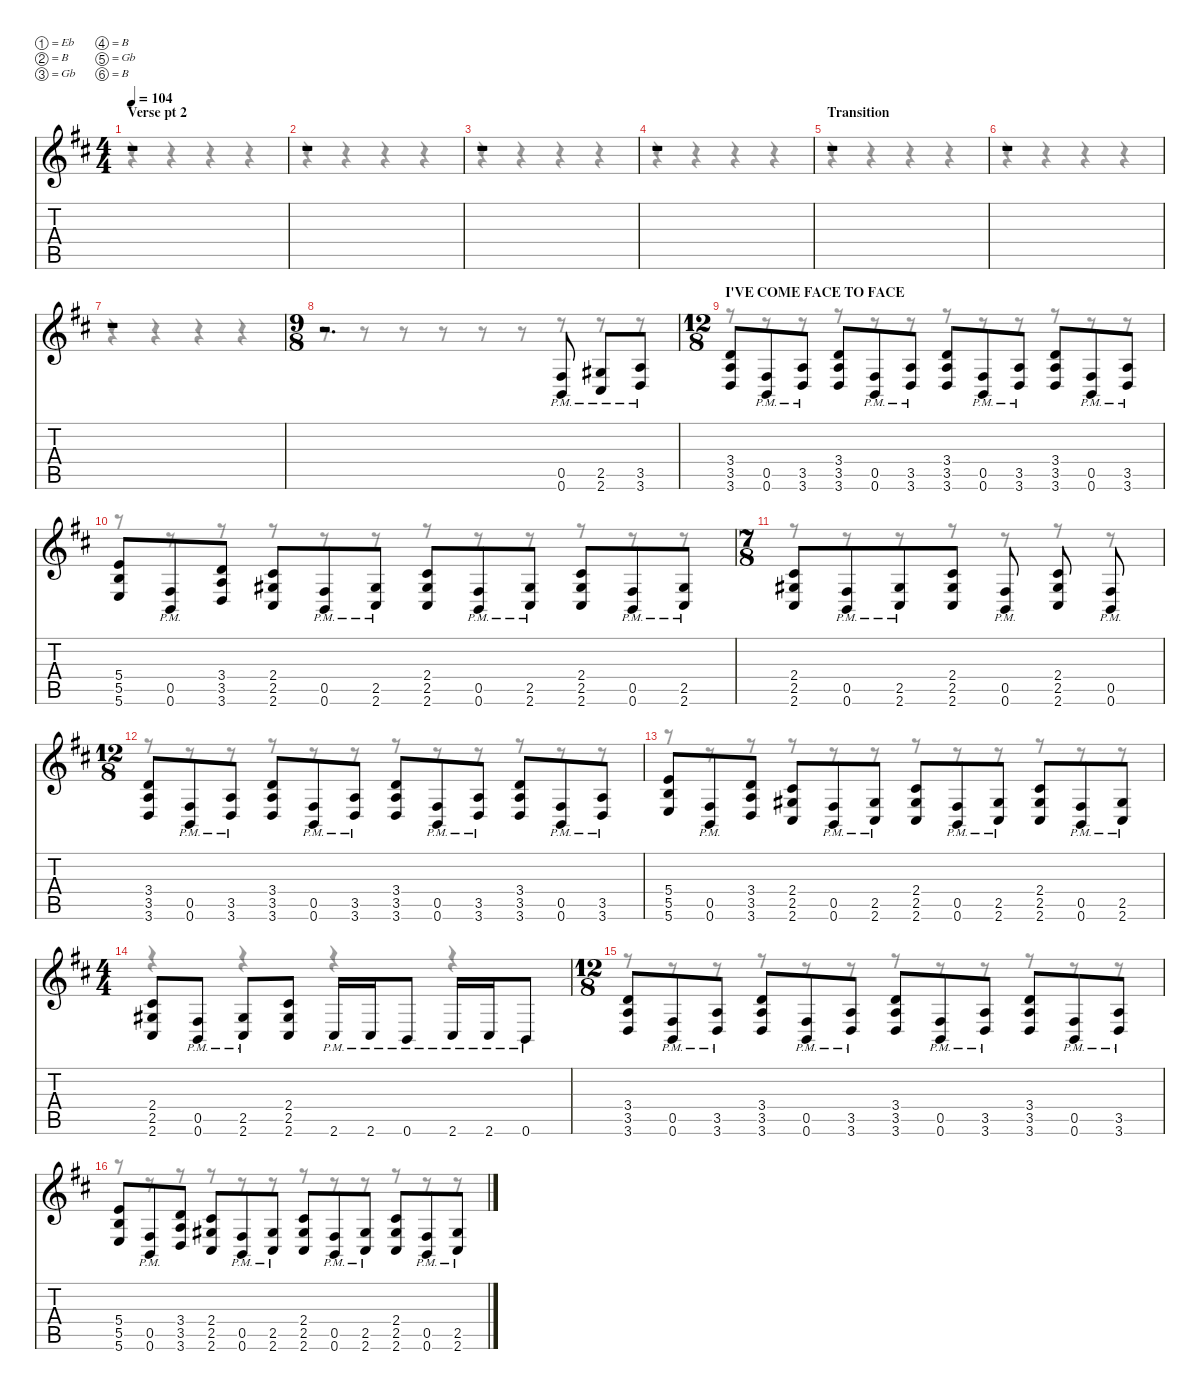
\defaultSystemsLayout 4
\hideDynamics
\bracketExtendMode nobrackets
\singleTrackTrackNamePolicy hidden
\multiTrackTrackNamePolicy hidden
\firstSystemTrackNameMode fullname
\otherSystemsTrackNameOrientation horizontal
\track ("Rhythm Guitar 2" "dist.guit.") {instrument distortionguitar}
\staff {score tabs}
\tuning (Eb4 B3 Gb3 B2 Gb2 B1)
\voice
\ts (4 4)
\section ("" "Verse pt 2")
\tempo 104
\clef g2
\ks bminor
r.1{dy f beam Up} |
r.1{beam Up} |
r.1{beam Up} |
r.1{beam Up} |
\section ("" "Transition")
r.1{beam Up} |
r.1{beam Up} |
r.1{beam Up} |
\ts (9 8)
\beaming (8 3 2 2 2)
r.2{d beam Up} (0.5{pm acc #} 0.6{pm acc forcenatural}).8{beam Up} (2.5{pm acc #} 2.6{pm acc #}).8{beam Up} (3.5{pm acc forcenatural} 3.6{pm acc forcenatural}).8{beam Up} |
\ts (12 8)
\beaming (8 3 3 3 3)
\section ("" "I'VE COME FACE TO FACE")
(3.4{acc forcenatural} 3.5{acc forcenatural} 3.6{acc forcenatural}).8{beam Up} (0.5{pm acc #} 0.6{pm acc forcenatural}).8{beam Up} (3.5{pm acc forcenatural} 3.6{pm acc forcenatural}).8{beam Up} (3.4{acc forcenatural} 3.5{acc forcenatural} 3.6{acc forcenatural}).8{beam Up} (0.5{pm acc #} 0.6{pm acc forcenatural}).8{beam Up} (3.5{pm acc forcenatural} 3.6{pm acc forcenatural}).8{beam Up} (3.4{acc forcenatural} 3.5{acc forcenatural} 3.6{acc forcenatural}).8{beam Up} (0.5{pm acc #} 0.6{pm acc forcenatural}).8{beam Up} (3.5{pm acc forcenatural} 3.6{pm acc forcenatural}).8{beam Up} (3.4{acc forcenatural} 3.5{acc forcenatural} 3.6{acc forcenatural}).8{beam Up} (0.5{pm acc #} 0.6{pm acc forcenatural}).8{beam Up} (3.5{pm acc forcenatural} 3.6{pm acc forcenatural}).8{beam Up} |
(5.4{acc forcenatural} 5.5{acc forcenatural} 5.6{acc forcenatural}).8{dy mp beam Up} (0.5{pm acc #} 0.6{pm acc forcenatural}).8{dy f beam Up} (3.4{acc forcenatural} 3.5{acc forcenatural} 3.6{acc forcenatural}).8{beam Up} (2.4{acc #} 2.5{acc #} 2.6{acc #}).8{beam Up} (0.5{pm acc #} 0.6{pm acc forcenatural}).8{beam Up} (2.5{pm acc #} 2.6{pm acc #}).8{beam Up} (2.4{acc #} 2.5{acc #} 2.6{acc #}).8{beam Up} (0.5{pm acc #} 0.6{pm acc forcenatural}).8{beam Up} (2.5{pm acc #} 2.6{pm acc #}).8{beam Up} (2.4{acc #} 2.5{acc #} 2.6{acc #}).8{beam Up} (0.5{pm acc #} 0.6{pm acc forcenatural}).8{beam Up} (2.5{pm acc #} 2.6{pm acc #}).8{beam Up} |
\ts (7 8)
\beaming (8 4 1 1 1)
(2.4{acc #} 2.5{acc #} 2.6{acc #}).8{beam Up} (0.5{pm acc #} 0.6{pm acc forcenatural}).8{beam Up} (2.5{pm acc #} 2.6{pm acc #}).8{beam Up} (2.4{acc #} 2.5{acc #} 2.6{acc #}).8{beam Up} (0.5{pm acc #} 0.6{pm acc forcenatural}).8{beam Up} (2.4{acc #} 2.5{acc #} 2.6{acc #}).8{beam Up} (0.5{pm acc #} 0.6{pm acc forcenatural}).8{beam Up} |
\ts (12 8)
\beaming (8 3 3 3 3)
(3.4{acc forcenatural} 3.5{acc forcenatural} 3.6{acc forcenatural}).8{beam Up} (0.5{pm acc #} 0.6{pm acc forcenatural}).8{beam Up} (3.5{pm acc forcenatural} 3.6{pm acc forcenatural}).8{beam Up} (3.4{acc forcenatural} 3.5{acc forcenatural} 3.6{acc forcenatural}).8{beam Up} (0.5{pm acc #} 0.6{pm acc forcenatural}).8{beam Up} (3.5{pm acc forcenatural} 3.6{pm acc forcenatural}).8{beam Up} (3.4{acc forcenatural} 3.5{acc forcenatural} 3.6{acc forcenatural}).8{beam Up} (0.5{pm acc #} 0.6{pm acc forcenatural}).8{beam Up} (3.5{pm acc forcenatural} 3.6{pm acc forcenatural}).8{beam Up} (3.4{acc forcenatural} 3.5{acc forcenatural} 3.6{acc forcenatural}).8{beam Up} (0.5{pm acc #} 0.6{pm acc forcenatural}).8{beam Up} (3.5{pm acc forcenatural} 3.6{pm acc forcenatural}).8{beam Up} |
(5.4{acc forcenatural} 5.5{acc forcenatural} 5.6{acc forcenatural}).8{dy mp beam Up} (0.5{pm acc #} 0.6{pm acc forcenatural}).8{dy f beam Up} (3.4{acc forcenatural} 3.5{acc forcenatural} 3.6{acc forcenatural}).8{beam Up} (2.4{acc #} 2.5{acc #} 2.6{acc #}).8{beam Up} (0.5{pm acc #} 0.6{pm acc forcenatural}).8{beam Up} (2.5{pm acc #} 2.6{pm acc #}).8{beam Up} (2.4{acc #} 2.5{acc #} 2.6{acc #}).8{beam Up} (0.5{pm acc #} 0.6{pm acc forcenatural}).8{beam Up} (2.5{pm acc #} 2.6{pm acc #}).8{beam Up} (2.4{acc #} 2.5{acc #} 2.6{acc #}).8{beam Up} (0.5{pm acc #} 0.6{pm acc forcenatural}).8{beam Up} (2.5{pm acc #} 2.6{pm acc #}).8{beam Up} |
\ts (4 4)
\beaming (8 2 2 2 2)
(2.4{acc #} 2.5{acc #} 2.6{acc #}).8{beam Up} (0.5{pm acc #} 0.6{pm acc forcenatural}).8{beam Up} (2.5{pm acc #} 2.6{pm acc #}).8{beam Up} (2.4{acc #} 2.5{acc #} 2.6{acc #}).8{beam Up} 2.6{pm acc #}.16{beam Up} 2.6{pm acc #}.16{beam Up} 0.6{pm acc forcenatural}.8{beam Up} 2.6{pm acc #}.16{beam Up} 2.6{pm acc #}.16{beam Up} 0.6{pm acc forcenatural}.8{beam Up} |
\ts (12 8)
\beaming (8 3 3 3 3)
(3.4{acc forcenatural} 3.5{acc forcenatural} 3.6{acc forcenatural}).8{beam Up} (0.5{pm acc #} 0.6{pm acc forcenatural}).8{beam Up} (3.5{pm acc forcenatural} 3.6{pm acc forcenatural}).8{beam Up} (3.4{acc forcenatural} 3.5{acc forcenatural} 3.6{acc forcenatural}).8{beam Up} (0.5{pm acc #} 0.6{pm acc forcenatural}).8{beam Up} (3.5{pm acc forcenatural} 3.6{pm acc forcenatural}).8{beam Up} (3.4{acc forcenatural} 3.5{acc forcenatural} 3.6{acc forcenatural}).8{beam Up} (0.5{pm acc #} 0.6{pm acc forcenatural}).8{beam Up} (3.5{pm acc forcenatural} 3.6{pm acc forcenatural}).8{beam Up} (3.4{acc forcenatural} 3.5{acc forcenatural} 3.6{acc forcenatural}).8{beam Up} (0.5{pm acc #} 0.6{pm acc forcenatural}).8{beam Up} (3.5{pm acc forcenatural} 3.6{pm acc forcenatural}).8{beam Up} |
(5.4{acc forcenatural} 5.5{acc forcenatural} 5.6{acc forcenatural}).8{beam Up} (0.5{pm acc #} 0.6{pm acc forcenatural}).8{beam Up} (3.4{acc forcenatural} 3.5{acc forcenatural} 3.6{acc forcenatural}).8{beam Up} (2.4{acc #} 2.5{acc #} 2.6{acc #}).8{beam Up} (0.5{pm acc #} 0.6{pm acc forcenatural}).8{beam Up} (2.5{pm acc #} 2.6{pm acc #}).8{beam Up} (2.4{acc #} 2.5{acc #} 2.6{acc #}).8{beam Up} (0.5{pm acc #} 0.6{pm acc forcenatural}).8{beam Up} (2.5{pm acc #} 2.6{pm acc #}).8{beam Up} (2.4{acc #} 2.5{acc #} 2.6{acc #}).8{beam Up} (0.5{pm acc #} 0.6{pm acc forcenatural}).8{beam Up} (2.5{pm acc #} 2.6{pm acc #}).8{beam Up}
\voice
\clef g2
\ottava regular
\simile none
\ks bminor
r.4{dy mf beam Down} r.4{beam Down} r.4{beam Down} r.4{beam Down} |
r.4{beam Down} r.4{beam Down} r.4{beam Down} r.4{beam Down} |
r.4{beam Down} r.4{beam Down} r.4{beam Down} r.4{beam Down} |
r.4{beam Down} r.4{beam Down} r.4{beam Down} r.4{beam Down} |
r.4{beam Down} r.4{beam Down} r.4{beam Down} r.4{beam Down} |
r.4{beam Down} r.4{beam Down} r.4{beam Down} r.4{beam Down} |
r.4{beam Down} r.4{beam Down} r.4{beam Down} r.4{beam Down} |
r.8{beam Down} r.8{beam Down} r.8{beam Down} r.8{beam Down} r.8{beam Down} r.8{beam Down} r.8{beam Down} r.8{beam Down} r.8{beam Down} |
r.8{beam Down} r.8{beam Down} r.8{beam Down} r.8{beam Down} r.8{beam Down} r.8{beam Down} r.8{beam Down} r.8{beam Down} r.8{beam Down} r.8{beam Down} r.8{beam Down} r.8{beam Down} |
r.8{beam Down} r.8{beam Down} r.8{beam Down} r.8{beam Down} r.8{beam Down} r.8{beam Down} r.8{beam Down} r.8{beam Down} r.8{beam Down} r.8{beam Down} r.8{beam Down} r.8{beam Down} |
r.8{beam Down} r.8{beam Down} r.8{beam Down} r.8{beam Down} r.8{beam Down} r.8{beam Down} r.8{beam Down} |
r.8{beam Down} r.8{beam Down} r.8{beam Down} r.8{beam Down} r.8{beam Down} r.8{beam Down} r.8{beam Down} r.8{beam Down} r.8{beam Down} r.8{beam Down} r.8{beam Down} r.8{beam Down} |
r.8{beam Down} r.8{beam Down} r.8{beam Down} r.8{beam Down} r.8{beam Down} r.8{beam Down} r.8{beam Down} r.8{beam Down} r.8{beam Down} r.8{beam Down} r.8{beam Down} r.8{beam Down} |
r.4{beam Down} r.4{beam Down} r.4{beam Down} r.4{beam Down} |
r.8{beam Down} r.8{beam Down} r.8{beam Down} r.8{beam Down} r.8{beam Down} r.8{beam Down} r.8{beam Down} r.8{beam Down} r.8{beam Down} r.8{beam Down} r.8{beam Down} r.8{beam Down} |
r.8{beam Down} r.8{beam Down} r.8{beam Down} r.8{beam Down} r.8{beam Down} r.8{beam Down} r.8{beam Down} r.8{beam Down} r.8{beam Down} r.8{beam Down} r.8{beam Down} r.8{beam Down}
